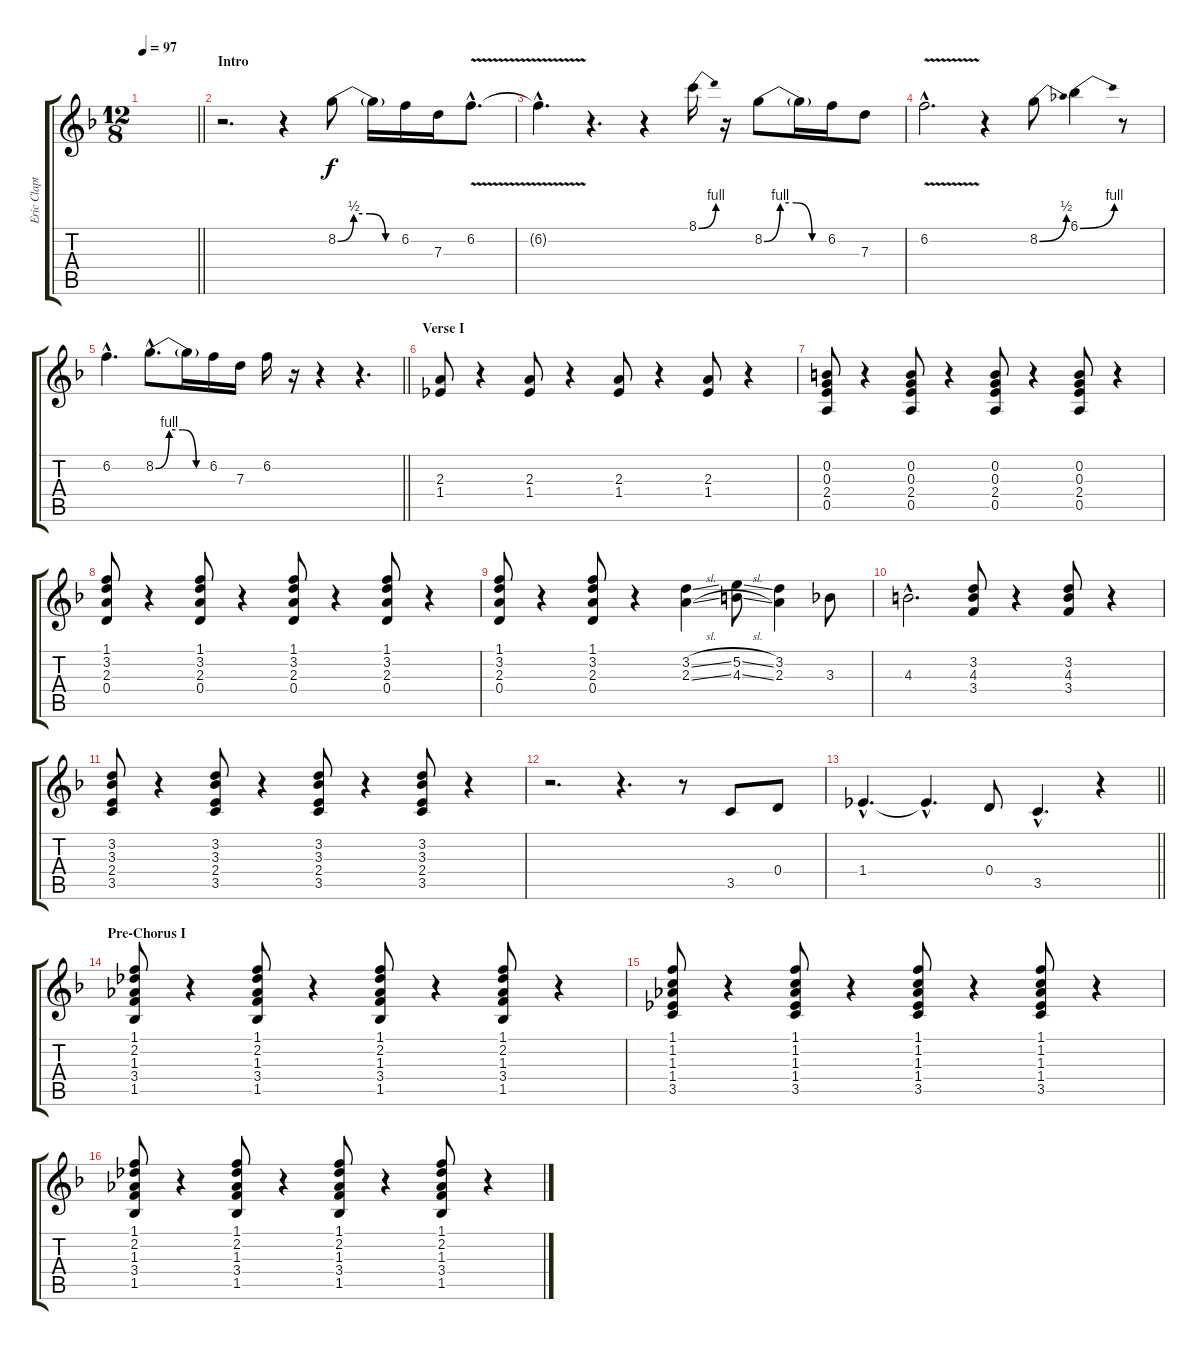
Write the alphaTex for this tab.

\track ("Eric Clapton Guitar I" "Eric Clapt") {instrument electricguitarjazz}
\staff {score tabs}
\tuning (E4 B3 G3 D3 A2 E2) {hide}
\ts (12 8)
\tempo 97
\clef g2
\barLineRight lightlight
\ks f
|
\section ("" "Intro")
r.2{d} r.4 8.2{be (custom 0 0 15 2 30 2 45 0 60 0)}.8 8.2{t}.16 6.2.16 7.3.16 6.2{v hac}.8{d} |
6.2{hac t}.4{d} r.4{d} r.4 8.1{be (bend 0 0 60 4)}.16 r.16 8.2{be (custom 0 0 15 4 30 4 45 0 60 0)}.8 8.2{t}.16 6.2.16 7.3.8 |
6.2{v hac}.2{d} r.4 8.2{be (bend 0 0 60 2)}.8 6.1{be (bend 0 0 60 4)}.4 r.8 |
\barLineRight lightlight
6.2{hac}.4{d} 8.2{be (custom 0 0 15 4 30 4 45 0 60 0) hac}.8{d} 8.2{t}.16 6.2.16 7.3.16 6.2.16 r.16 r.4 r.4{d} |
\section ("" "Verse I")
(2.3 1.4).8 r.4 (2.3 1.4).8 r.4 (2.3 1.4).8 r.4 (2.3 1.4).8 r.4 |
(0.2 0.3 2.4 0.5).8 r.4 (0.2 0.3 2.4 0.5).8 r.4 (0.2 0.3 2.4 0.5).8 r.4 (0.2 0.3 2.4 0.5).8 r.4 |
(1.1 3.2 2.3 0.4).8 r.4 (1.1 3.2 2.3 0.4).8 r.4 (1.1 3.2 2.3 0.4).8 r.4 (1.1 3.2 2.3 0.4).8 r.4 |
(1.1 3.2 2.3 0.4).8 r.4 (1.1 3.2 2.3 0.4).8 r.4 (3.2{sl} 2.3{sl}).4 (5.2{sl} 4.3{sl}).8 (3.2 2.3).4 3.3.8 |
4.3{hac}.2{d} (3.2 4.3 3.4).8 r.4 (3.2 4.3 3.4).8 r.4 |
(3.2 3.3 2.4 3.5).8 r.4 (3.2 3.3 2.4 3.5).8 r.4 (3.2 3.3 2.4 3.5).8 r.4 (3.2 3.3 2.4 3.5).8 r.4 |
r.2{d} r.4{d} r.8 3.5.8 0.4.8 |
\barLineRight lightlight
1.4{hac}.4{d} 1.4{hac t}.4{d} 0.4.8 3.5{hac}.4{d} r.4 |
\section ("" "Pre-Chorus I")
(1.1 2.2 1.3 3.4 1.5).8 r.4 (1.1 2.2 1.3 3.4 1.5).8 r.4 (1.1 2.2 1.3 3.4 1.5).8 r.4 (1.1 2.2 1.3 3.4 1.5).8 r.4 |
(1.1 1.2 1.3 1.4 3.5).8 r.4 (1.1 1.2 1.3 1.4 3.5).8 r.4 (1.1 1.2 1.3 1.4 3.5).8 r.4 (1.1 1.2 1.3 1.4 3.5).8 r.4 |
(1.1 2.2 1.3 3.4 1.5).8 r.4 (1.1 2.2 1.3 3.4 1.5).8 r.4 (1.1 2.2 1.3 3.4 1.5).8 r.4 (1.1 2.2 1.3 3.4 1.5).8 r.4
